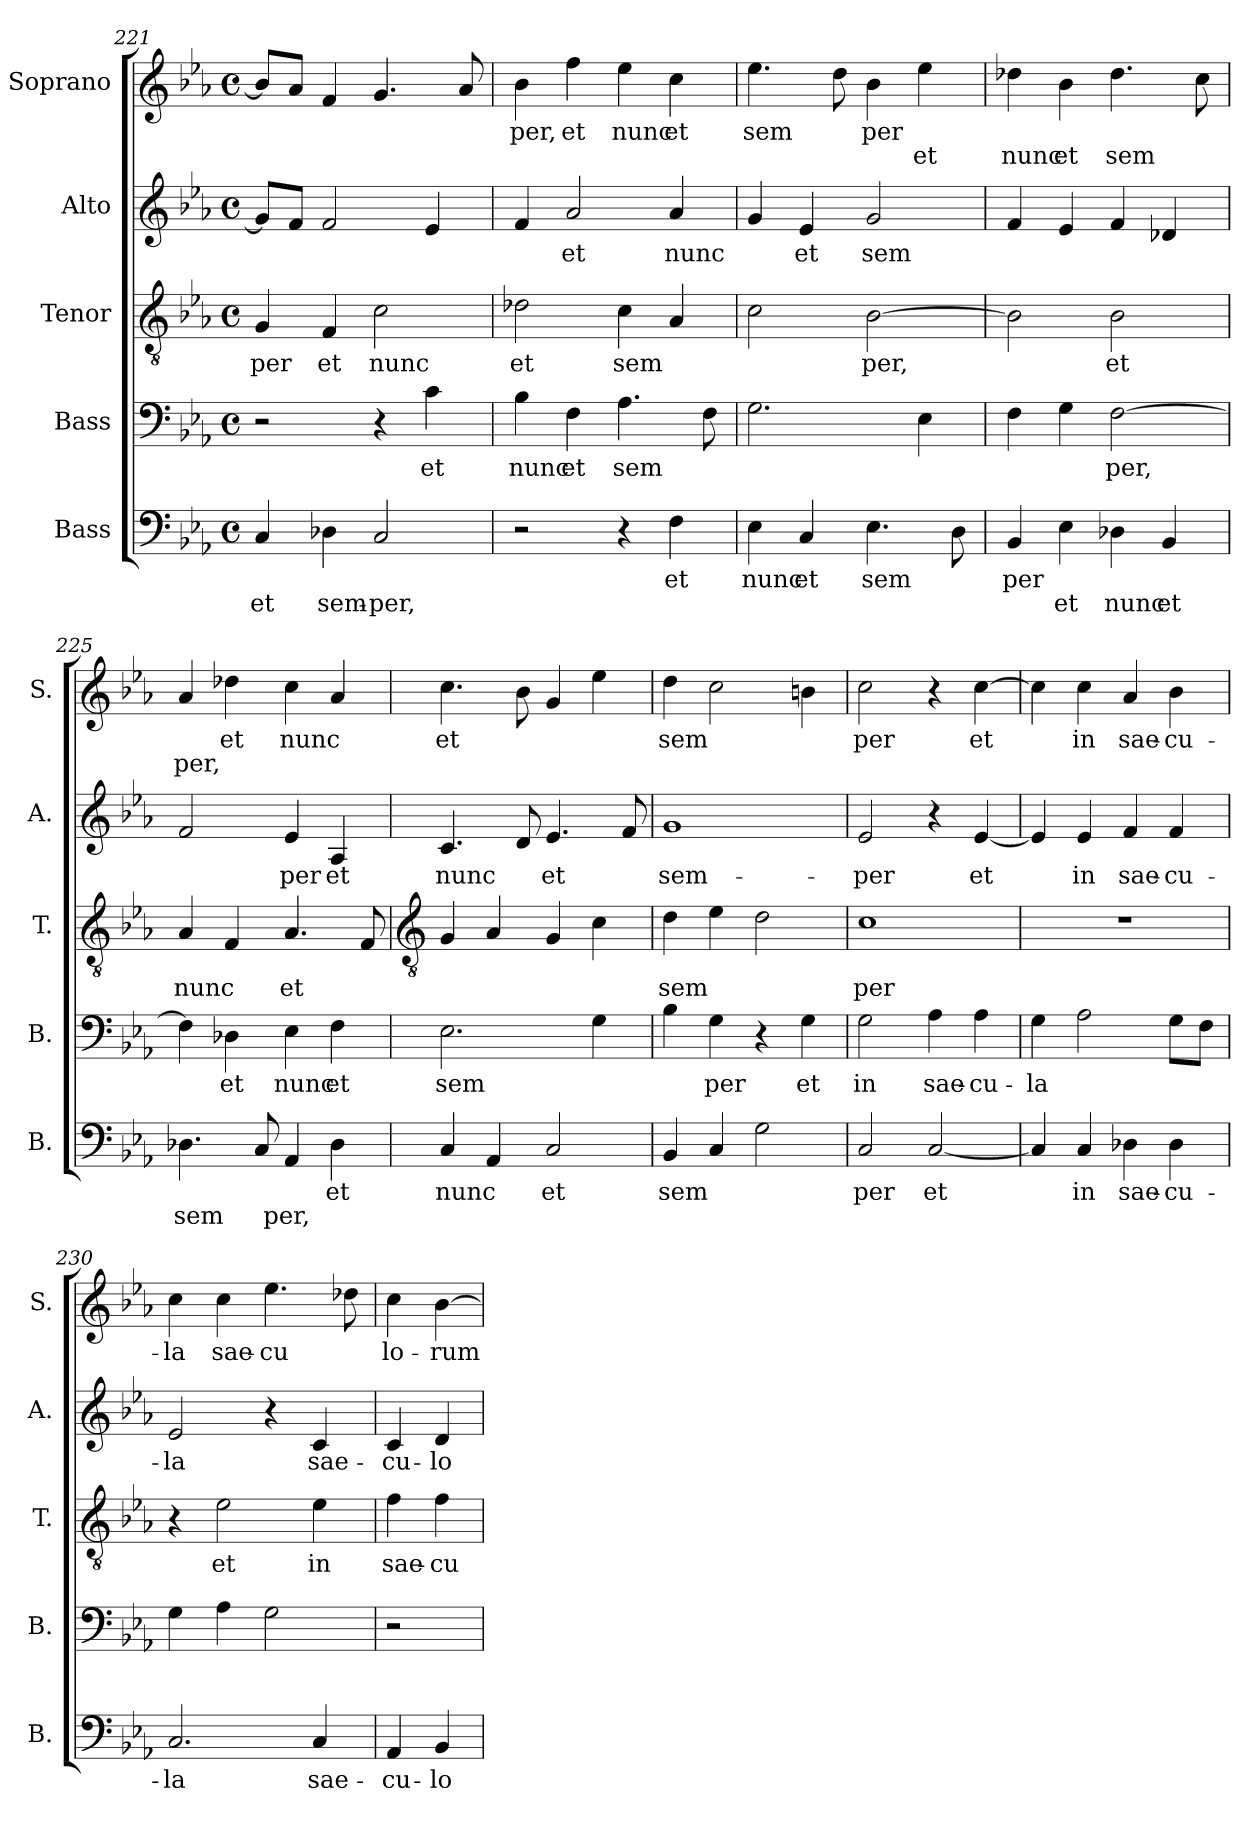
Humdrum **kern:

**kern	**text	**text	**kern	**text	**kern	**text	**kern	**text	**kern	**text	**text
*part5	*part5	*part5	*part4	*part4	*part3	*part3	*part2	*part2	*part1	*part1	*part1
*staff5	*staff5	*staff5	*staff4	*staff4	*staff3	*staff3	*staff2	*staff2	*staff1	*staff1	*staff1
*I"Bass	*	*	*I"Bass	*	*I"Tenor	*	*I"Alto	*	*I"Soprano	*	*
*I'B.	*	*	*I'B.	*	*I'T.	*	*I'A.	*	*I'S.	*	*
!!LO:LB:g=z
*clefF4	*	*	*clefF4	*	*clefGv2	*	*clefG2	*	*clefG2	*	*
*k[b-e-a-]	*	*	*k[b-e-a-]	*	*k[b-e-a-]	*	*k[b-e-a-]	*	*k[b-e-a-]	*	*
*E-:	*	*	*E-:	*	*E-:	*	*E-:	*	*E-:	*	*
*M4/4	*	*	*M4/4	*	*M4/4	*	*M4/4	*	*M4/4	*	*
*met(c)	*	*	*met(c)	*	*met(c)	*	*met(c)	*	*met(c)	*	*
=221	=221	=221	=221	=221	=221	=221	=221	=221	=221	=221	=221
!	!	!LO:LY:b	!	!	!	!LO:LY:b	!	!	!	!	!
4C	.	et	2r	.	4G	-per	8gL]	.	8b-L]	.	.
.	.	.	.	.	.	.	8fJ	.	8a-J	.	.
!	!	!LO:LY:b	!	!	!	!LO:LY:b	!	!	!	!	!
4D-	.	sem-	.	.	4F	et	2f	.	4f	.	.
!	!	!LO:LY:b	!	!	!	!LO:LY:b	!	!	!	!	!
2C	.	-per,	4r	.	2c	nunc	.	.	4.g	.	.
!	!	!	!	!LO:LY:b	!	!	!	!	!	!	!
.	.	.	4c	et	.	.	4e-	.	.	.	.
.	.	.	.	.	.	.	.	.	8a-	.	.
=222	=222	=222	=222	=222	=222	=222	=222	=222	=222	=222	=222
!	!	!	!	!LO:LY:b	!	!LO:LY:b	!	!	!	!LO:LY:b	!
2r	.	.	4B-	nunc	2d-	et	4f	.	4b-	per,	.
!	!	!	!	!LO:LY:b	!	!	!	!LO:LY:b	!	!LO:LY:b	!
.	.	.	4F	et	.	.	2a-	et	4ff	et	.
!	!	!	!	!LO:LY:b	!	!LO:LY:b	!	!	!	!LO:LY:b	!
4r	.	.	4.A-	sem	4c	sem	.	.	4ee-	nunc	.
!	!LO:LY:b	!	!	!	!	!	!	!LO:LY:b	!	!LO:LY:b	!
4F	et	.	.	.	4A-	.	4a-	nunc	4cc	et	.
.	.	.	8F	.	.	.	.	.	.	.	.
=223	=223	=223	=223	=223	=223	=223	=223	=223	=223	=223	=223
!	!LO:LY:b	!	!	!	!	!	!	!	!	!LO:LY:b	!
4E-	nunc	.	2.G	.	2c	.	4g	.	4.ee-	sem	.
!	!LO:LY:b	!	!	!	!	!	!	!LO:LY:b	!	!	!
4C	et	.	.	.	.	.	4e-	et	.	.	.
.	.	.	.	.	.	.	.	.	8dd	.	.
!	!LO:LY:b	!	!	!	!	!LO:LY:b	!	!LO:LY:b	!	!LO:LY:b	!
4.E-	sem	.	.	.	[2B-	per,	2g	sem	4b-	per	.
!	!	!	!	!	!	!	!	!	!	!	!LO:LY:b
.	.	.	4E-	.	.	.	.	.	4ee-	.	et
8D	.	.	.	.	.	.	.	.	.	.	.
=224	=224	=224	=224	=224	=224	=224	=224	=224	=224	=224	=224
!	!LO:LY:b	!	!	!	!	!	!	!	!	!	!LO:LY:b
4BB-	per	.	4F	.	2B-]	.	4f	.	4dd-X	.	nunc
!	!	!LO:LY:b	!	!	!	!	!	!	!	!	!LO:LY:b
4E-	.	et	4G	.	.	.	4e-	.	4b-	.	et
!	!	!LO:LY:b	!	!LO:LY:b	!	!LO:LY:b	!	!	!	!	!LO:LY:b
4D-	.	nunc	[2F	per,	2B-	et	4f	.	4.dd-	.	sem
!	!	!LO:LY:b	!	!	!	!	!	!	!	!	!
4BB-	.	et	.	.	.	.	4d-	.	.	.	.
.	.	.	.	.	.	.	.	.	8cc	.	.
=225	=225	=225	=225	=225	=225	=225	=225	=225	=225	=225	=225
!	!	!LO:LY:b	!	!	!	!LO:LY:b	!	!	!	!	!LO:LY:b
4.D-	.	sem	4F]	.	4A-	nunc	2f	.	4a-	.	per,
!	!	!	!	!LO:LY:b	!	!	!	!	!	!LO:LY:b	!
.	.	.	4D-	et	4F	.	.	.	4dd-	et	.
8C	.	.	.	.	.	.	.	.	.	.	.
!	!	!LO:LY:b	!	!LO:LY:b	!	!LO:LY:b	!	!LO:LY:b	!	!LO:LY:b	!
4AA-	.	per,	4E-	nunc	4.A-	et	4e-	per	4cc	nunc	.
!	!LO:LY:b	!	!	!LO:LY:b	!	!	!	!LO:LY:b	!	!	!
4D-	et	.	4F	et	.	.	4A-	et	4a-	.	.
.	.	.	.	.	8F	.	.	.	.	.	.
!!LO:LB:g=z
=226	=226	=226	=226	=226	=226	=226	=226	=226	=226	=226	=226
*	*	*	*	*	*clefGv2	*	*	*	*	*	*
!	!LO:LY:b	!	!	!LO:LY:b	!	!	!	!LO:LY:b	!	!LO:LY:b	!
4C	nunc	.	2.E-	sem	4G	.	4.c	nunc	4.cc	et	.
4AA-	.	.	.	.	4A-	.	.	.	.	.	.
.	.	.	.	.	.	.	8d	.	8b-	.	.
!	!LO:LY:b	!	!	!	!	!	!	!LO:LY:b	!	!	!
2C	et	.	.	.	4G	.	4.e-	et	4g	.	.
.	.	.	4G	.	4c	.	.	.	4ee-	.	.
.	.	.	.	.	.	.	8f	.	.	.	.
=227	=227	=227	=227	=227	=227	=227	=227	=227	=227	=227	=227
!	!LO:LY:b	!	!	!	!	!LO:LY:b	!	!LO:LY:b	!	!LO:LY:b	!
4BB-	sem	.	4B-	.	4d	sem	1g	sem-	4dd	sem	.
!	!	!	!	!LO:LY:b	!	!	!	!	!	!	!
4C	.	.	4G	per	4e-	.	.	.	2cc	.	.
2G	.	.	4r	.	2d	.	.	.	.	.	.
!	!	!	!	!LO:LY:b	!	!	!	!	!	!	!
.	.	.	4G	et	.	.	.	.	4b	.	.
=228	=228	=228	=228	=228	=228	=228	=228	=228	=228	=228	=228
!	!LO:LY:b	!	!	!LO:LY:b	!	!LO:LY:b	!	!LO:LY:b	!	!LO:LY:b	!
2C	per	.	2G	in	1c	per	2e-	-per	2cc	per	.
!	!LO:LY:b	!	!	!LO:LY:b	!	!	!	!	!	!	!
[2C	et	.	4A-	sae-	.	.	4r	.	4r	.	.
!	!	!	!	!LO:LY:b	!	!	!	!LO:LY:b	!	!LO:LY:b	!
.	.	.	4A-	-cu-	.	.	[4e-	et	[4cc	et	.
=229	=229	=229	=229	=229	=229	=229	=229	=229	=229	=229	=229
!	!	!	!	!LO:LY:b	!	!	!	!	!	!	!
4C]	.	.	4G	-la	1r	.	4e-]	.	4cc]	.	.
!	!LO:LY:b	!	!	!	!	!	!	!LO:LY:b	!	!LO:LY:b	!
4C	in	.	2A-	.	.	.	4e-	in	4cc	in	.
!	!LO:LY:b	!	!	!	!	!	!	!LO:LY:b	!	!LO:LY:b	!
4D-	sae-	.	.	.	.	.	4f	sae-	4a-	sae-	.
!	!LO:LY:b	!	!	!	!	!	!	!LO:LY:b	!	!LO:LY:b	!
4D-	-cu-	.	8GL	.	.	.	4f	-cu-	4b-	-cu-	.
.	.	.	8FJ	.	.	.	.	.	.	.	.
=230	=230	=230	=230	=230	=230	=230	=230	=230	=230	=230	=230
!	!LO:LY:b	!	!	!	!	!	!	!LO:LY:b	!	!LO:LY:b	!
2.C	-la	.	4G	.	4r	.	2e-	-la	4cc	-la	.
!	!	!	!	!	!	!LO:LY:b	!	!	!	!LO:LY:b	!
.	.	.	4A-	.	2e-	et	.	.	4cc	sae-	.
!	!	!	!	!	!	!	!	!	!	!LO:LY:b	!
.	.	.	2G	.	.	.	4r	.	4.ee-	-cu	.
!	!LO:LY:b	!	!	!	!	!LO:LY:b	!	!LO:LY:b	!	!	!
4C	sae-	.	.	.	4e-	in	4c	sae-	.	.	.
.	.	.	.	.	.	.	.	.	8dd-	.	.
=231	=231	=231	=231	=231	=231	=231	=231	=231	=231	=231	=231
!	!LO:LY:b	!	!	!	!	!LO:LY:b	!	!LO:LY:b	!	!LO:LY:b	!
4AA-	-cu-	.	2r	.	4f	sae-	4c	-cu-	4cc	lo-	.
!	!LO:LY:b	!	!	!	!	!LO:LY:b	!	!LO:LY:b	!	!LO:LY:b	!
4BB-	-lo-	.	.	.	4f	-cu-	4d	-lo-	[4b-	-rum	.
=	=	=	=	=	=	=	=	=	=	=	=
*-	*-	*-	*-	*-	*-	*-	*-	*-	*-	*-	*-
